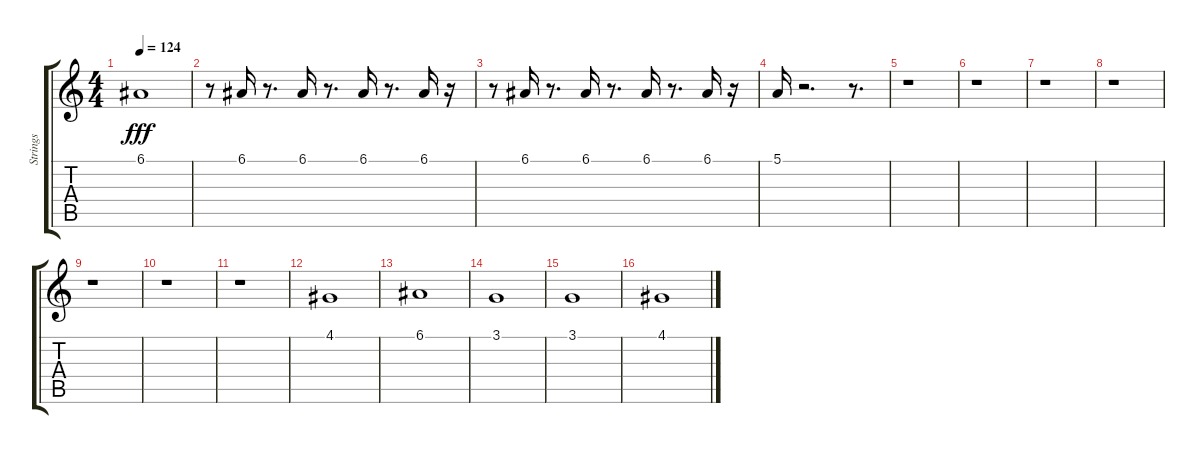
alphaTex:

\track ("Strings" "Strings") {instrument stringensemble2}
\staff {score tabs}
\tuning (E4 B3 G3 D3 A2 E2) {hide}
\ts (4 4)
\tempo 124
\clef g2
\ks c
6.1.1{dy fff} |
r.8 6.1.16 r.8{d} 6.1.16 r.8{d} 6.1.16 r.8{d} 6.1.16 r.16 |
r.8 6.1.16 r.8{d} 6.1.16 r.8{d} 6.1.16 r.8{d} 6.1.16 r.16 |
5.1.16 r.2{d} r.8{d} |
r.1 |
r.1 |
r.1 |
r.1 |
r.1 |
r.1 |
r.1 |
4.1.1 |
6.1.1 |
3.1.1 |
3.1.1 |
4.1.1
